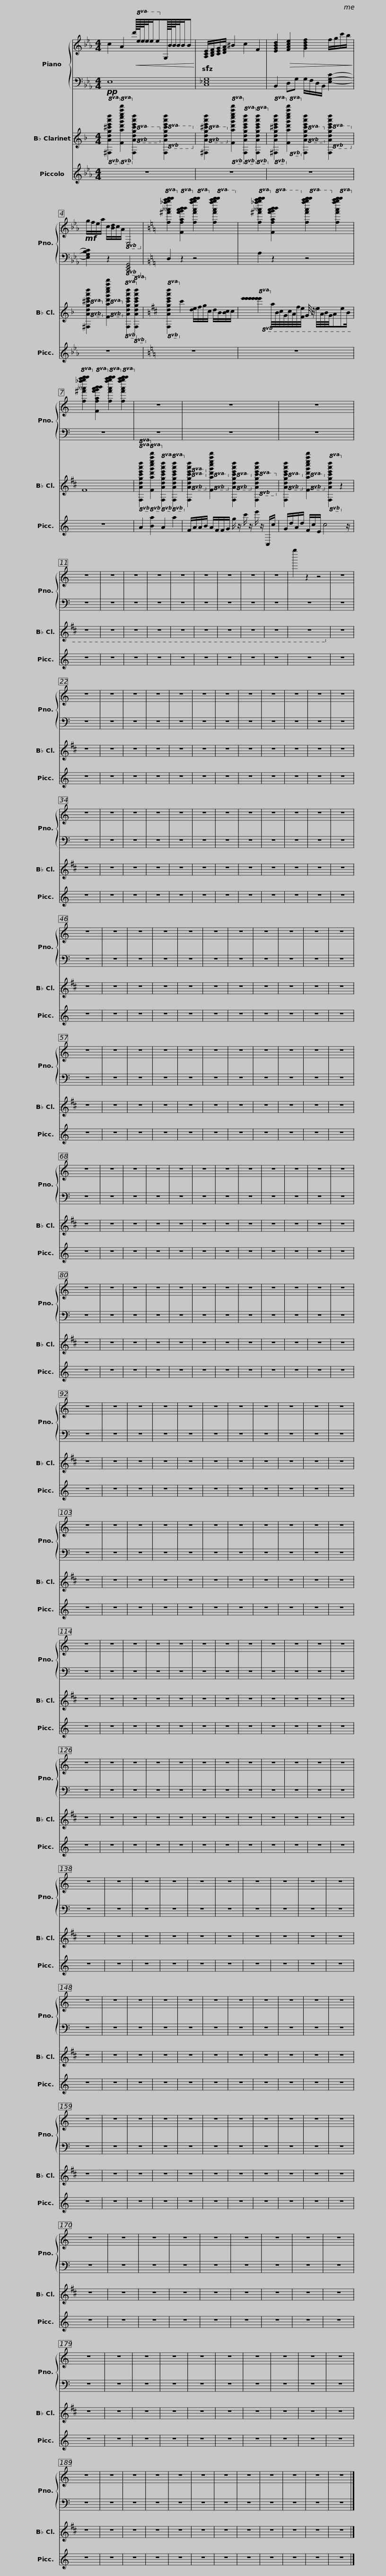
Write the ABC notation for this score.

X:1
%%score { 1 | ( 2 3 ) } 4 5
L:1/8
M:4/4
I:linebreak $
K:Eb
V:1 treble
V:2 bass
V:3 bass
V:4 treble transpose=-2
V:5 treble transpose=12
V:1
 c2 A2!<(!!8va(! d'/16e'/16e'/8e'/4e'/e'!8va)!G/16B/16B/8B/4B/B!<)! | [A,CE]/[B,DF]/[CEG]/[DFA]/ ^B2 c2 F2 | [EGBd]2!>(! [FAce]2 [GBdf]2 f/g/c'/b/!>)! |$!mf! g/f/e/a/ c/[Bd]/c/A/!8vb(! E,4!8vb)! |[K:C]!8va(! [f^f'__a'_f''g''a''b''b'']2!8va)!!8va(! [ff'a'f''g''a''b''b'']2!8va)!!8va(! [ff'a'f''g''a''b''b'']2!8va)!!8va(! [ff'a'f''g''a''b''b'']2!8va)! |$ %5
!8va(!!8va(! [f^f'__a'_f''g''a''b''b'']2!8va)!!8va)!!8va(! [ff'a'f''g''a''b''b'']2!8va)!!8va(! [ff'a'f''g''a''b''b'']2!8va)!!8va(! [ff'a'f''g''a''b''b'']2!8va)! |!8va(! [f^f'__a'_f''g''a''b''b'']2!8va)!!8va(! [ff'a'f''g''a''b''b'']2!8va)!!8va(! [ff'a'f''g''a''b''b'']2!8va)!!8va(! [ff'a'f''g''a''b''b'']2!8va)! | z8 |$ z8 | z8 | %10
 z8 | z8 | z8 | z8 | z8 | %15
 z8 |$ z8 | z8 | z8 | g''2 z2 z4 | %20
 z8 | z8 | z8 | z8 | z8 | %25
 z8 | z8 | z8 | z8 | z8 | %30
 z8 | z8 |$ z8 | z8 | z8 | %35
 z8 | z8 | z8 | z8 | z8 | %40
 z8 | z8 | z8 | z8 | z8 | %45
 z8 | z8 | z8 | z8 |$ z8 | %50
 z8 | z8 | z8 | z8 | z8 | %55
 z8 | z8 | z8 | z8 | z8 | %60
 z8 | z8 | z8 | z8 | z8 | %65
 z8 |$ z8 | z8 | z8 | z8 | %70
 z8 | z8 | z8 | z8 | z8 | %75
 z8 | z8 | z8 | z8 | z8 | %80
 z8 | z8 | z8 |$ z8 | z8 | %85
 z8 | z8 | z8 | z8 | z8 | %90
 z8 | z8 | z8 | z8 | z8 | %95
 z8 | z8 | z8 | z8 | z8 |$ %100
 z8 | z8 | z8 | z8 | z8 | %105
 z8 | z8 | z8 | z8 | z8 | %110
 z8 | z8 | z8 | z8 | z8 | %115
 z8 | z8 |$ z8 | z8 | z8 | %120
 z8 | z8 | z8 | z8 | z8 | %125
 z8 | z8 | z8 | z8 | z8 | %130
 z8 | z8 | z8 | z8 |$ z8 | %135
 z8 | z8 | z8 | z8 | z8 | %140
 z8 | z8 | z8 | z8 | z8 | %145
 z8 | z8 | z8 | z8 | z8 | %150
 z8 |$ z8 | z8 | z8 | z8 | %155
 z8 | z8 | z8 | z8 | z8 | %160
 z8 | z8 | z8 | z8 | z8 | %165
 z8 | z8 | z8 |$ z8 | z8 | %170
 z8 | z8 | z8 | z8 | z8 | %175
 z8 | z8 | z8 | z8 | z8 | %180
 z8 | z8 | z8 | z8 | z8 |$ %185
 z8 | z8 | z8 | z8 | z8 | %190
 z8 | z8 | z8 | z8 | z8 | %195
 z8 | z8 | z8 | z8 | z8 |] %200
V:2
!pp! E,8 |!sfz! [C,_E,]8 | B,,2 D,G, G,/F,/D,/B,,/ [E,G,C]2- |$ [E,G,B,C]2 z2!8vb(! [C,,E,,G,,]4!8vb)! |[K:C] D,2 z2 z4 |$ %5
 A,2 z2 z4 | z8 | z8 |$ z8 | z8 | %10
 z8 | z8 | z8 | z8 | z8 | %15
 z8 |$ z8 | z8 | z8 | z8 | %20
 z8 | z8 | z8 | z8 | z8 | %25
 z8 | z8 | z8 | z8 | z8 | %30
 z8 | z8 |$ z8 | z8 | z8 | %35
 z8 | z8 | z8 | z8 | z8 | %40
 z8 | z8 | z8 | z8 | z8 | %45
 z8 | z8 | z8 | z8 |$ z8 | %50
 z8 | z8 | z8 | z8 | z8 | %55
 z8 | z8 | z8 | z8 | z8 | %60
 z8 | z8 | z8 | z8 | z8 | %65
 z8 |$ z8 | z8 | z8 | z8 | %70
 z8 | z8 | z8 | z8 | z8 | %75
 z8 | z8 | z8 | z8 | z8 | %80
 z8 | z8 | z8 |$ z8 | z8 | %85
 z8 | z8 | z8 | z8 | z8 | %90
 z8 | z8 | z8 | z8 | z8 | %95
 z8 | z8 | z8 | z8 | z8 |$ %100
 z8 | z8 | z8 | z8 | z8 | %105
 z8 | z8 | z8 | z8 | z8 | %110
 z8 | z8 | z8 | z8 | z8 | %115
 z8 | z8 |$ z8 | z8 | z8 | %120
 z8 | z8 | z8 | z8 | z8 | %125
 z8 | z8 | z8 | z8 | z8 | %130
 z8 | z8 | z8 | z8 |$ z8 | %135
 z8 | z8 | z8 | z8 | z8 | %140
 z8 | z8 | z8 | z8 | z8 | %145
 z8 | z8 | z8 | z8 | z8 | %150
 z8 |$ z8 | z8 | z8 | z8 | %155
 z8 | z8 | z8 | z8 | z8 | %160
 z8 | z8 | z8 | z8 | z8 | %165
 z8 | z8 | z8 |$ z8 | z8 | %170
 z8 | z8 | z8 | z8 | z8 | %175
 z8 | z8 | z8 | z8 | z8 | %180
 z8 | z8 | z8 | z8 | z8 |$ %185
 z8 | z8 | z8 | z8 | z8 | %190
 z8 | z8 | z8 | z8 | z8 | %195
 z8 | z8 | z8 | z8 | z8 |] %200
V:3
 x8 | G,8 | x8 |$ x4!8vb(! x4!8vb)! |[K:C] x8 |$ %5
 x8 | x8 | x8 |$ x8 | x8 | %10
 x8 | x8 | x8 | x8 | x8 | %15
 x8 |$ x8 | x8 | x8 | x8 | %20
 x8 | x8 | x8 | x8 | x8 | %25
 x8 | x8 | x8 | x8 | x8 | %30
 x8 | x8 |$ x8 | x8 | x8 | %35
 x8 | x8 | x8 | x8 | x8 | %40
 x8 | x8 | x8 | x8 | x8 | %45
 x8 | x8 | x8 | x8 |$ x8 | %50
 x8 | x8 | x8 | x8 | x8 | %55
 x8 | x8 | x8 | x8 | x8 | %60
 x8 | x8 | x8 | x8 | x8 | %65
 x8 |$ x8 | x8 | x8 | x8 | %70
 x8 | x8 | x8 | x8 | x8 | %75
 x8 | x8 | x8 | x8 | x8 | %80
 x8 | x8 | x8 |$ x8 | x8 | %85
 x8 | x8 | x8 | x8 | x8 | %90
 x8 | x8 | x8 | x8 | x8 | %95
 x8 | x8 | x8 | x8 | x8 |$ %100
 x8 | x8 | x8 | x8 | x8 | %105
 x8 | x8 | x8 | x8 | x8 | %110
 x8 | x8 | x8 | x8 | x8 | %115
 x8 | x8 |$ x8 | x8 | x8 | %120
 x8 | x8 | x8 | x8 | x8 | %125
 x8 | x8 | x8 | x8 | x8 | %130
 x8 | x8 | x8 | x8 |$ x8 | %135
 x8 | x8 | x8 | x8 | x8 | %140
 x8 | x8 | x8 | x8 | x8 | %145
 x8 | x8 | x8 | x8 | x8 | %150
 x8 |$ x8 | x8 | x8 | x8 | %155
 x8 | x8 | x8 | x8 | x8 | %160
 x8 | x8 | x8 | x8 | x8 | %165
 x8 | x8 | x8 |$ x8 | x8 | %170
 x8 | x8 | x8 | x8 | x8 | %175
 x8 | x8 | x8 | x8 | x8 | %180
 x8 | x8 | x8 | x8 | x8 |$ %185
 x8 | x8 | x8 | x8 | x8 | %190
 x8 | x8 | x8 | x8 | x8 | %195
 x8 | x8 | x8 | x8 | x8 |] %200
V:4
[K:F]!8vb(!!8va(! [^F,Adg^c'e'a'd'']2!8vb)!!8va)!!8vb(!!8va(! [F,Adgc'e'a'd'']2!8vb)!!8va)!!8vb(!!8va(! [F,Adgc'e'a'd'']2!8vb)!!8va)!!8vb(!!8va(! [F,Adgc'e'a'd'']2!8vb)!!8va)! |!8vb(!!8va(! [^F,Adg^c'e'a'd'']2!8vb)!!8va)!!8vb(!!8va(! [F,Adgc'e'a'd'']2!8vb)!!8va)!!8vb(!!8va(! [F,Adgc'e'a'd'']2!8vb)!!8va)!!8vb(!!8va(! [F,Adgc'e'a'd'']2!8vb)!!8va)! |!8vb(!!8va(! [^F,Adg^c'e'a'd'']2!8vb)!!8va)!!8vb(!!8va(! [F,Adgc'e'a'd'']2!8vb)!!8va)!!8vb(!!8va(! [F,Adgc'e'a'd'']2!8vb)!!8va)!!8vb(!!8va(! [F,Adgc'e'a'd'']2!8vb)!!8va)! |$!8vb(!!8va(! [^F,Adg^c'e'a'd'']2!8vb)!!8va)!!8vb(!!8va(! [F,Adgc'e'a'd'']2!8vb)!!8va)!!8vb(!!8va(! [F,Adgc'e'a'd'']2!8vb)!!8va)!!8vb(!!8va(! [F,Adgc'e'a'd'']2!8vb)!!8va)! |[K:D]!8vb(!!8va(! [F,Adgc'e'a'd'']2!8vb)!!8va)! c2 [de]/f/g/c/ d/B/[Bc]/c/ |$ %5
!8vb(!!8va(! [e'e'e'e'e'e']2!8va)! A/4B/4c/4G/4c/4A/4f/4[Fe]/4 G/4 z/4 e/4A/4B/4G/4AeB/ | F8 |!8vb(!!8va(!!8vb(!!8va(! [F,Adgc'e'a'd'']2!8vb)!!8va)!!8vb)!!8va)!!8vb(!!8va(! [F,Adgc'e'a'd'']2!8vb)!!8va)!!8vb(!!8va(! [F,Adgc'e'a'd'']2!8vb)!!8va)!!8vb(!!8va(! [F,Adgc'e'a'd'']2!8vb)!!8va)! |$!8vb(!!8va(!!8vb(!!8va(! [F,Adgc'e'a'd'']2!8vb)!!8va)!!8vb)!!8va)!!8vb(!!8va(! [F,Adgc'e'a'd'']2!8vb)!!8va)!!8vb(!!8va(! [F,Adgc'e'a'd'']2!8vb)!!8va)!!8vb(!!8va(! [F,Adgc'e'a'd'']2!8vb)!!8va)! |!8vb(!!8va(! [F,Adgc'e'a'd'']2!8vb)!!8va)!!8vb(!!8va(! [F,Adgc'e'a'd'']2!8vb)!!8va)!!8vb(!!8va(! [F,Adgc'e'a'd'']2!8vb)!!8va)! z2 | %10
 z8 | z8 | z8 | z8 | z8 | %15
 z8 |$ z8 | z8 | z8 | z8!8vb)! | %20
 z8 | z8 | z8 | z8 | z8 | %25
 z8 | z8 | z8 | z8 | z8 | %30
 z8 | z8 |$ z8 | z8 | z8 | %35
 z8 | z8 | z8 | z8 | z8 | %40
 z8 | z8 | z8 | z8 | z8 | %45
 z8 | z8 | z8 | z8 |$ z8 | %50
 z8 | z8 | z8 | z8 | z8 | %55
 z8 | z8 | z8 | z8 | z8 | %60
 z8 | z8 | z8 | z8 | z8 | %65
 z8 |$ z8 | z8 | z8 | z8 | %70
 z8 | z8 | z8 | z8 | z8 | %75
 z8 | z8 | z8 | z8 | z8 | %80
 z8 | z8 | z8 |$ z8 | z8 | %85
 z8 | z8 | z8 | z8 | z8 | %90
 z8 | z8 | z8 | z8 | z8 | %95
 z8 | z8 | z8 | z8 | z8 |$ %100
 z8 | z8 | z8 | z8 | z8 | %105
 z8 | z8 | z8 | z8 | z8 | %110
 z8 | z8 | z8 | z8 | z8 | %115
 z8 | z8 |$ z8 | z8 | z8 | %120
 z8 | z8 | z8 | z8 | z8 | %125
 z8 | z8 | z8 | z8 | z8 | %130
 z8 | z8 | z8 | z8 |$ z8 | %135
 z8 | z8 | z8 | z8 | z8 | %140
 z8 | z8 | z8 | z8 | z8 | %145
 z8 | z8 | z8 | z8 | z8 | %150
 z8 |$ z8 | z8 | z8 | z8 | %155
 z8 | z8 | z8 | z8 | z8 | %160
 z8 | z8 | z8 | z8 | z8 | %165
 z8 | z8 | z8 |$ z8 | z8 | %170
 z8 | z8 | z8 | z8 | z8 | %175
 z8 | z8 | z8 | z8 | z8 | %180
 z8 | z8 | z8 | z8 | z8 |$ %185
 z8 | z8 | z8 | z8 | z8 | %190
 z8 | z8 | z8 | z8 | z8 | %195
 z8 | z8 | z8 | z8 | z8 |] %200
V:5
 z8 | z8 | z8 |$ z8 |[K:C] z8 |$ %5
 z8 | z8 | A2 [Ba]2 A2 a2 |$ F/A/A/B/ A/F/F/G/ g/ z/ c'/ z/ e'/ z/ C,/c/ | G/d/A/d/ F/c/E/ c4 z/ | %10
 z8 | z8 | z8 | z8 | z8 | %15
 z8 |$ z8 | z8 | z8 | z8 | %20
 z8 | z8 | z8 | z8 | z8 | %25
 z8 | z8 | z8 | z8 | z8 | %30
 z8 | z8 |$ z8 | z8 | z8 | %35
 z8 | z8 | z8 | z8 | z8 | %40
 z8 | z8 | z8 | z8 | z8 | %45
 z8 | z8 | z8 | z8 |$ z8 | %50
 z8 | z8 | z8 | z8 | z8 | %55
 z8 | z8 | z8 | z8 | z8 | %60
 z8 | z8 | z8 | z8 | z8 | %65
 z8 |$ z8 | z8 | z8 | z8 | %70
 z8 | z8 | z8 | z8 | z8 | %75
 z8 | z8 | z8 | z8 | z8 | %80
 z8 | z8 | z8 |$ z8 | z8 | %85
 z8 | z8 | z8 | z8 | z8 | %90
 z8 | z8 | z8 | z8 | z8 | %95
 z8 | z8 | z8 | z8 | z8 |$ %100
 z8 | z8 | z8 | z8 | z8 | %105
 z8 | z8 | z8 | z8 | z8 | %110
 z8 | z8 | z8 | z8 | z8 | %115
 z8 | z8 |$ z8 | z8 | z8 | %120
 z8 | z8 | z8 | z8 | z8 | %125
 z8 | z8 | z8 | z8 | z8 | %130
 z8 | z8 | z8 | z8 |$ z8 | %135
 z8 | z8 | z8 | z8 | z8 | %140
 z8 | z8 | z8 | z8 | z8 | %145
 z8 | z8 | z8 | z8 | z8 | %150
 z8 |$ z8 | z8 | z8 | z8 | %155
 z8 | z8 | z8 | z8 | z8 | %160
 z8 | z8 | z8 | z8 | z8 | %165
 z8 | z8 | z8 |$ z8 | z8 | %170
 z8 | z8 | z8 | z8 | z8 | %175
 z8 | z8 | z8 | z8 | z8 | %180
 z8 | z8 | z8 | z8 | z8 |$ %185
 z8 | z8 | z8 | z8 | z8 | %190
 z8 | z8 | z8 | z8 | z8 | %195
 z8 | z8 | z8 | z8 | z8 |] %200
